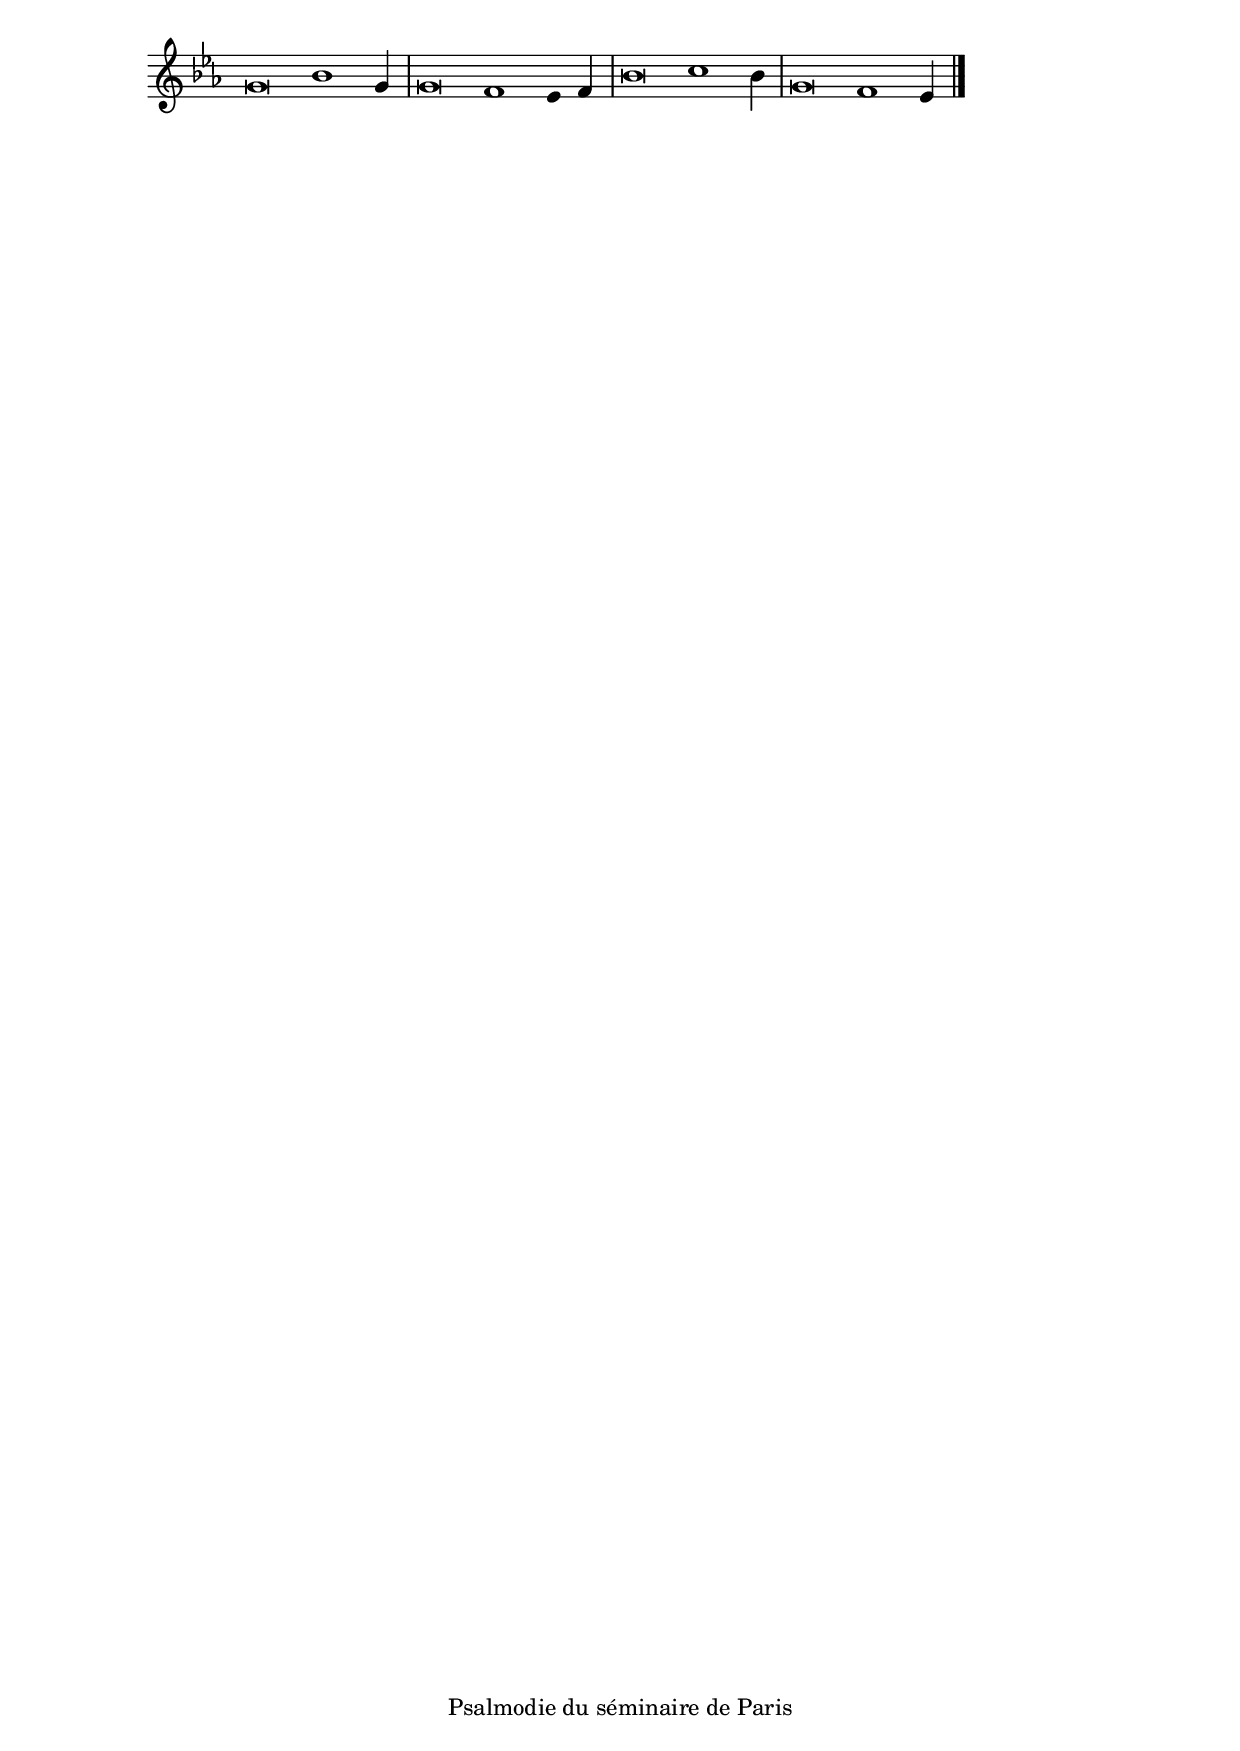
\version "2.20.0"
\language "italiano"

stemOff = \hide Staff.Stem
stemOn  = \undo \stemOff

\header {
  %title = "Psaume 32"
  %tagline = ##f
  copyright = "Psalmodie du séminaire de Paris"
}

\score {
  \new Staff \with { \remove "Time_signature_engraver" }
  \relative
  {
    \key mib \major
    \cadenzaOn
    \stemOff sol'\breve sib1 \stemOn sol4
    \bar "|"
    \stemOff sol\breve fa1 mib4 \stemOn fa4
    \bar "|"
    \stemOff sib\breve do1 \stemOn sib4
    \bar "|"
    \stemOff sol\breve fa1 \stemOn mib4
    \bar "|."
  }
}